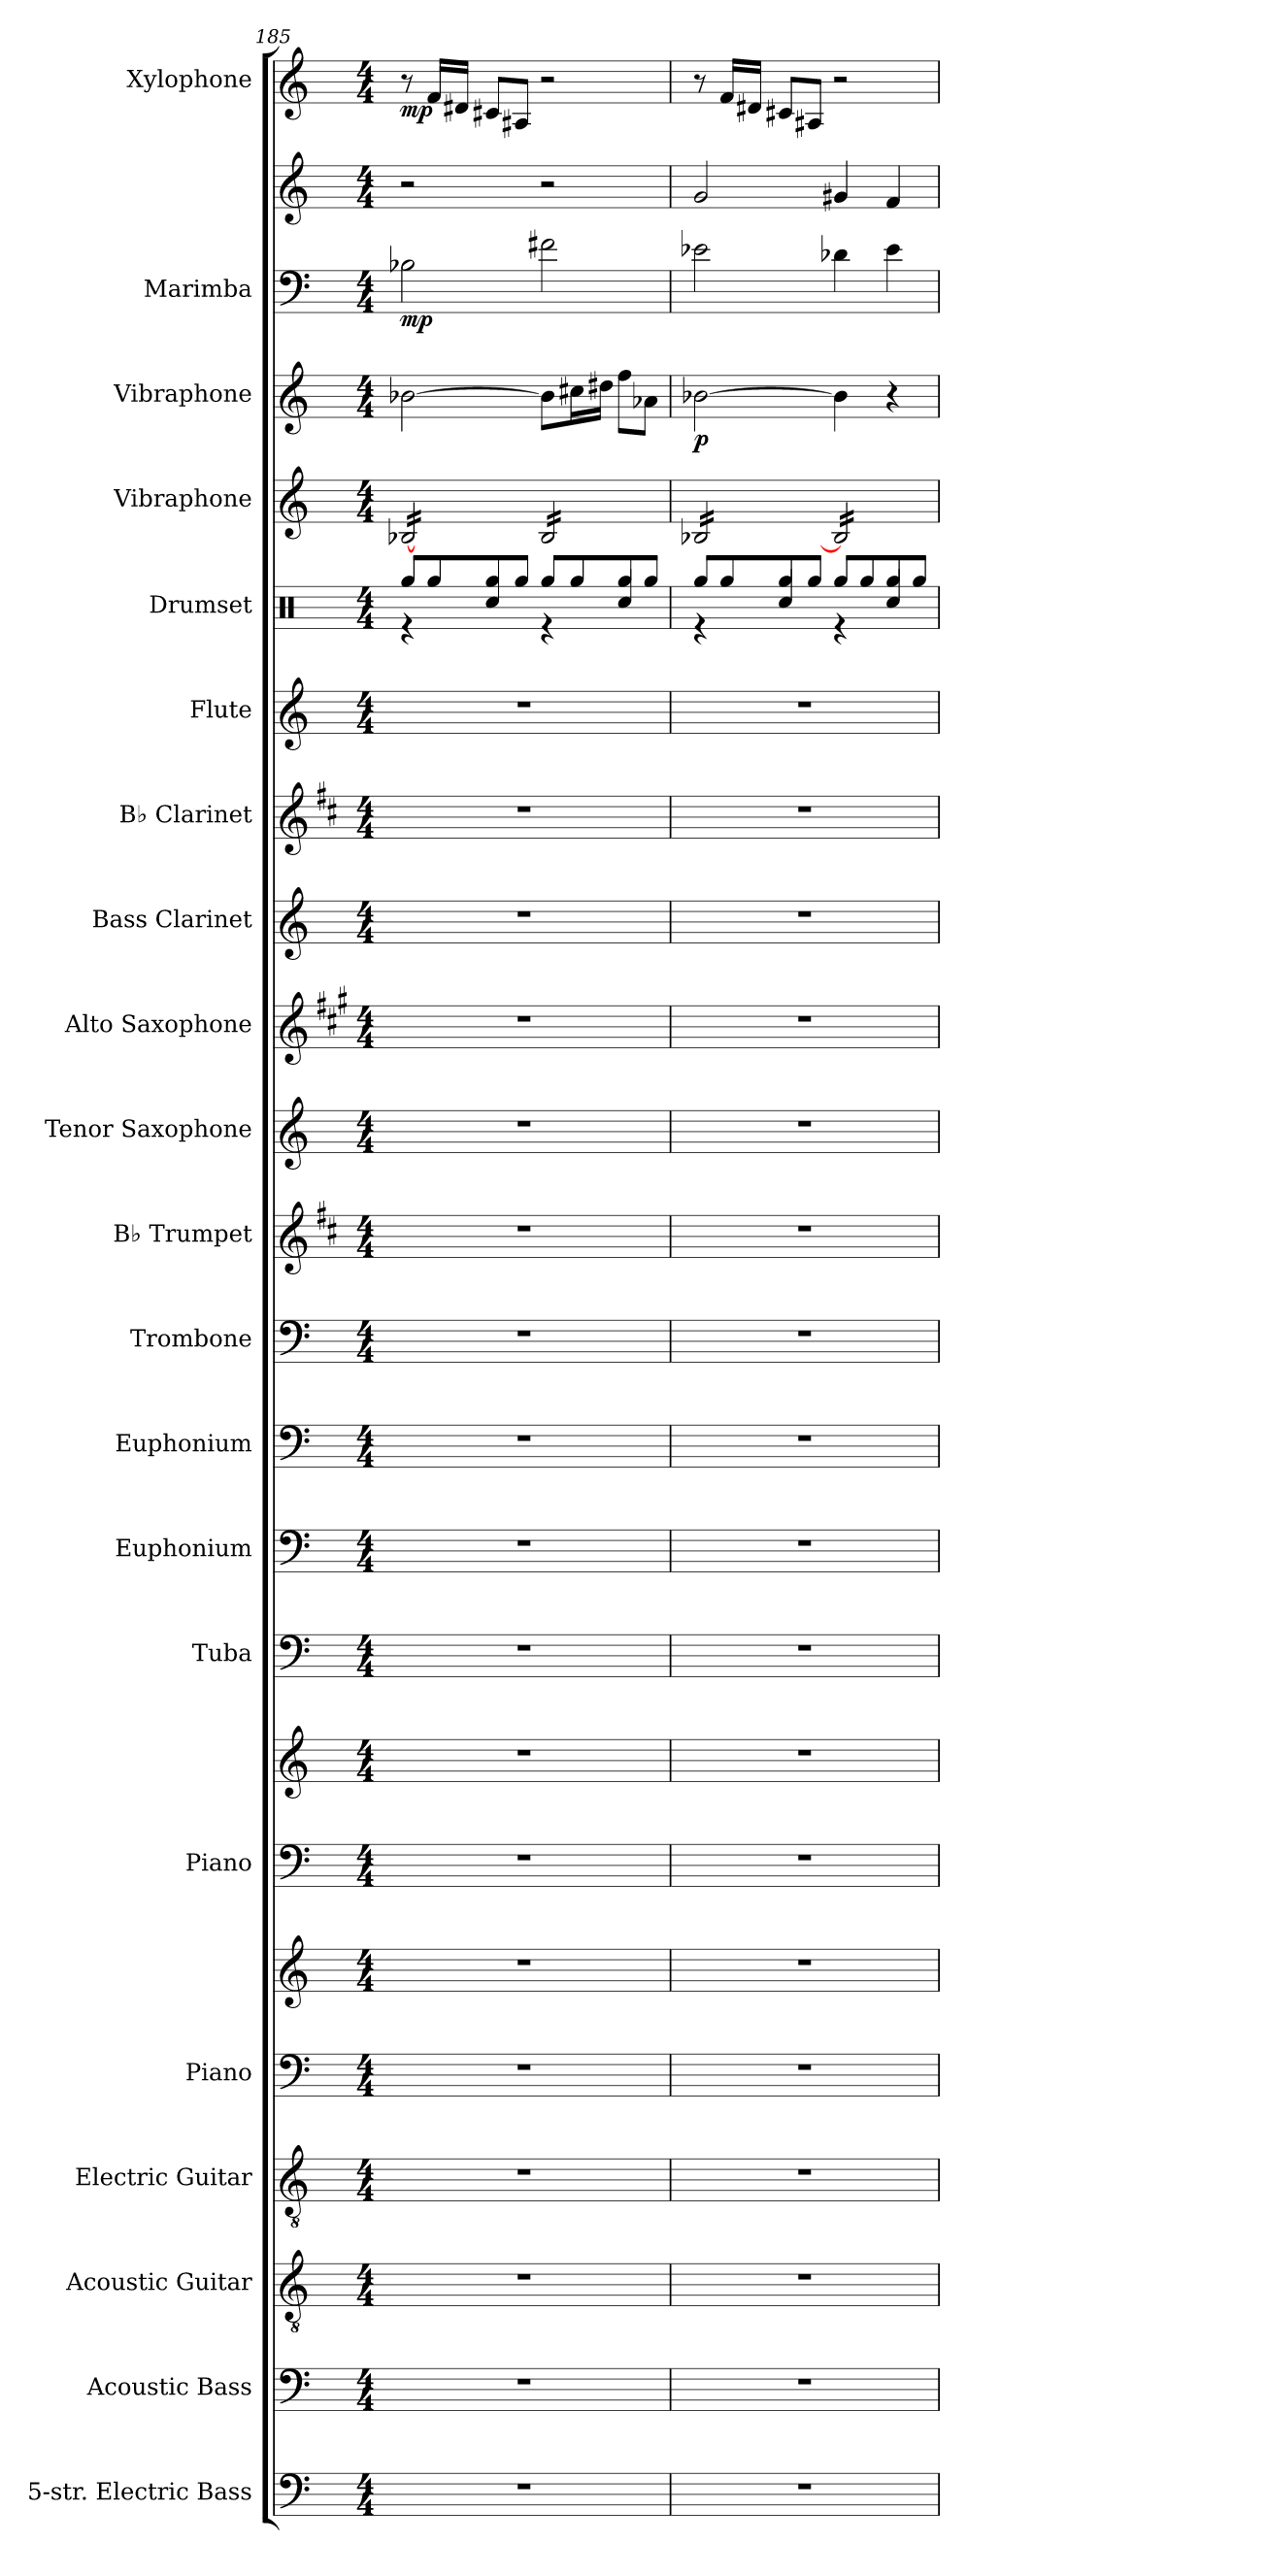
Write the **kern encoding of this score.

**kern	**kern	**kern	**kern	**kern	**kern	**kern	**kern	**kern	**kern	**kern	**kern	**kern	**kern	**kern	**kern	**kern	**kern	**kern	**kern	**kern	**dynam	**kern	**kern	**dynam	**kern	**dynam
*part21	*part20	*part19	*part18	*part17	*part17	*part16	*part16	*part15	*part14	*part13	*part12	*part11	*part10	*part9	*part8	*part7	*part6	*part5	*part4	*part3	*part3	*part2	*part2	*part2	*part1	*part1
*staff24	*staff23	*staff22	*staff21	*staff20	*staff19	*staff18	*staff17	*staff16	*staff15	*staff14	*staff13	*staff12	*staff11	*staff10	*staff9	*staff8	*staff7	*staff6	*staff5	*staff4	*staff4	*staff3	*staff2	*staff2/3	*staff1	*staff1
*I"5-str. Electric Bass	*I"Acoustic Bass	*I"Acoustic Guitar	*I"Electric Guitar	*I"Piano	*	*I"Piano	*	*I"Tuba	*I"Euphonium	*I"Euphonium	*I"Trombone	*I"B♭ Trumpet	*I"Tenor Saxophone	*I"Alto Saxophone	*I"Bass Clarinet	*I"B♭ Clarinet	*I"Flute	*I"Drumset	*I"Vibraphone	*I"Vibraphone	*	*I"Marimba	*	*	*I"Xylophone	*
*I'El. B.	*I'Bass	*I'Guit.	*I'El. Guit.	*I'Pno.	*	*I'Pno.	*	*I'Tba.	*I'Euph.	*I'Euph.	*I'Tbn.	*I'B♭ Tpt.	*I'T. Sax.	*I'A. Sax.	*I'B. Cl.	*I'B♭ Cl.	*I'Fl.	*I'Drs.	*I'Vib.	*I'Vib.	*	*I'Mrm.	*	*	*I'Xyl.	*
!!LO:PB:g=z
*clefF4	*clefF4	*clefGv2	*clefGv2	*clefF4	*clefG2	*clefF4	*clefG2	*clefF4	*clefF4	*clefF4	*clefF4	*clefG2	*clefG2	*clefG2	*clefG2	*clefG2	*clefG2	*clefX	*clefG2	*clefG2	*	*clefF4	*clefG2	*	*clefG2	*
*ITrd7c12	*ITrd7c12	*	*	*	*	*	*	*	*	*	*	*ITrd1c2	*ITrd8c14	*ITrd5c9	*ITrd8c14	*ITrd1c2	*	*	*	*	*	*	*	*	*ITrd-7c-12	*
*k[]	*k[]	*k[]	*k[]	*k[]	*k[]	*k[]	*k[]	*k[]	*k[]	*k[]	*k[]	*k[]	*k[]	*k[]	*k[]	*k[]	*k[]	*k[]	*k[]	*k[]	*	*k[]	*k[]	*	*k[]	*
*M4/4	*M4/4	*M4/4	*M4/4	*M4/4	*M4/4	*M4/4	*M4/4	*M4/4	*M4/4	*M4/4	*M4/4	*M4/4	*M4/4	*M4/4	*M4/4	*M4/4	*M4/4	*M4/4	*M4/4	*M4/4	*	*M4/4	*M4/4	*	*M4/4	*
=185	=185	=185	=185	=185	=185	=185	=185	=185	=185	=185	=185	=185	=185	=185	=185	=185	=185	=185	=185	=185	=185	=185	=185	=185	=185	=185
*	*	*	*	*	*	*	*	*	*	*	*	*	*	*	*	*	*	*^	*	*	*	*	*	*	*	*
!	!	!	!	!	!	!	!	!	!	!	!	!	!	!	!	!	!	!	!	!	!	!	!	!	!LO:DY:b=2	!	!LO:DY:b
*	*	*	*	*	*	*	*	*	*	*	*	*	*	*	*	*	*	*	*	*tremolo	*	*	*	*	*	*	*
1r	1r	1r	1r	1r	1r	1r	1r	1r	1r	1r	1r	1r	1r	1r	1r	1r	1r	4re	8Rgg/L	[16B-X/LL	[2b-X\	.	2B-X\	2r	mp	8r	mp
.	.	.	.	.	.	.	.	.	.	.	.	.	.	.	.	.	.	.	.	16B-X/	.	.	.	.	.	.	.
.	.	.	.	.	.	.	.	.	.	.	.	.	.	.	.	.	.	.	8Rgg/	16B-X/	.	.	.	.	.	16ff/LL	.
.	.	.	.	.	.	.	.	.	.	.	.	.	.	.	.	.	.	.	.	16B-X/	.	.	.	.	.	16dd#X/JJ	.
.	.	.	.	.	.	.	.	.	.	.	.	.	.	.	.	.	.	4Rcc/	8Rgg/	16B-X/	.	.	.	.	.	8cc#X/L	.
.	.	.	.	.	.	.	.	.	.	.	.	.	.	.	.	.	.	.	.	16B-X/	.	.	.	.	.	.	.
.	.	.	.	.	.	.	.	.	.	.	.	.	.	.	.	.	.	.	8Rgg/J	16B-X/	.	.	.	.	.	8a#X/J	.
.	.	.	.	.	.	.	.	.	.	.	.	.	.	.	.	.	.	.	.	16B-X/JJ	.	.	.	.	.	.	.
.	.	.	.	.	.	.	.	.	.	.	.	.	.	.	.	.	.	4re	8Rgg/L	16B-/LL	8b-\L]	.	2f#X\	2r	.	2r	.
.	.	.	.	.	.	.	.	.	.	.	.	.	.	.	.	.	.	.	.	16B-/	.	.	.	.	.	.	.
.	.	.	.	.	.	.	.	.	.	.	.	.	.	.	.	.	.	.	8Rgg/	16B-/	16cc#X\L	.	.	.	.	.	.
.	.	.	.	.	.	.	.	.	.	.	.	.	.	.	.	.	.	.	.	16B-/	16dd#X\JJ	.	.	.	.	.	.
.	.	.	.	.	.	.	.	.	.	.	.	.	.	.	.	.	.	4Rcc/	8Rgg/	16B-/	8ff\L	.	.	.	.	.	.
.	.	.	.	.	.	.	.	.	.	.	.	.	.	.	.	.	.	.	.	16B-/	.	.	.	.	.	.	.
.	.	.	.	.	.	.	.	.	.	.	.	.	.	.	.	.	.	.	8Rgg/J	16B-/	8a-X\J	.	.	.	.	.	.
.	.	.	.	.	.	.	.	.	.	.	.	.	.	.	.	.	.	.	.	16B-/JJ	.	.	.	.	.	.	.
=186	=186	=186	=186	=186	=186	=186	=186	=186	=186	=186	=186	=186	=186	=186	=186	=186	=186	=186	=186	=186	=186	=186	=186	=186	=186	=186	=186
!	!	!	!	!	!	!	!	!	!	!	!	!	!	!	!	!	!	!	!	!	!	!LO:DY:b	!	!	!LO:DY:b=2	!	!
!	!	!	!	!	!	!	!	!	!	!	!	!	!	!	!	!	!	!	!	!	!	!	!	!	!LO:DY:n=1:b	!	!
1r	1r	1r	1r	1r	1r	1r	1r	1r	1r	1r	1r	1r	1r	1r	1r	1r	1r	4re	8Rgg/L	16B-/LL	[2b-X\	p	2e-X\	2g/	mp mp	8r	.
.	.	.	.	.	.	.	.	.	.	.	.	.	.	.	.	.	.	.	.	16B-/	.	.	.	.	.	.	.
.	.	.	.	.	.	.	.	.	.	.	.	.	.	.	.	.	.	.	8Rgg/	16B-/	.	.	.	.	.	16ff/LL	.
.	.	.	.	.	.	.	.	.	.	.	.	.	.	.	.	.	.	.	.	16B-/	.	.	.	.	.	16dd#X/JJ	.
.	.	.	.	.	.	.	.	.	.	.	.	.	.	.	.	.	.	4Rcc/	8Rgg/	16B-/	.	.	.	.	.	8cc#X/L	.
.	.	.	.	.	.	.	.	.	.	.	.	.	.	.	.	.	.	.	.	16B-/	.	.	.	.	.	.	.
.	.	.	.	.	.	.	.	.	.	.	.	.	.	.	.	.	.	.	8Rgg/J	16B-/	.	.	.	.	.	8a#X/J	.
.	.	.	.	.	.	.	.	.	.	.	.	.	.	.	.	.	.	.	.	16B-/JJ	.	.	.	.	.	.	.
.	.	.	.	.	.	.	.	.	.	.	.	.	.	.	.	.	.	4re	8Rgg/L	16B-/]LL	4b-\]	.	4d-X\	4g#X/	.	2r	.
.	.	.	.	.	.	.	.	.	.	.	.	.	.	.	.	.	.	.	.	16B-/	.	.	.	.	.	.	.
.	.	.	.	.	.	.	.	.	.	.	.	.	.	.	.	.	.	.	8Rgg/	16B-/	.	.	.	.	.	.	.
.	.	.	.	.	.	.	.	.	.	.	.	.	.	.	.	.	.	.	.	16B-/	.	.	.	.	.	.	.
.	.	.	.	.	.	.	.	.	.	.	.	.	.	.	.	.	.	4Rcc/	8Rgg/	16B-/	4r	.	4e-\	4f/	.	.	.
.	.	.	.	.	.	.	.	.	.	.	.	.	.	.	.	.	.	.	.	16B-/	.	.	.	.	.	.	.
.	.	.	.	.	.	.	.	.	.	.	.	.	.	.	.	.	.	.	8Rgg/J	16B-/	.	.	.	.	.	.	.
.	.	.	.	.	.	.	.	.	.	.	.	.	.	.	.	.	.	.	.	16B-/JJ	.	.	.	.	.	.	.
*	*	*	*	*	*	*	*	*	*	*	*	*	*	*	*	*	*	*	*	*Xtremolo	*	*	*	*	*	*	*
*	*	*	*	*	*	*	*	*	*	*	*	*	*	*	*	*	*	*v	*v	*	*	*	*	*	*	*	*
=	=	=	=	=	=	=	=	=	=	=	=	=	=	=	=	=	=	=	=	=	=	=	=	=	=	=
*-	*-	*-	*-	*-	*-	*-	*-	*-	*-	*-	*-	*-	*-	*-	*-	*-	*-	*-	*-	*-	*-	*-	*-	*-	*-	*-
